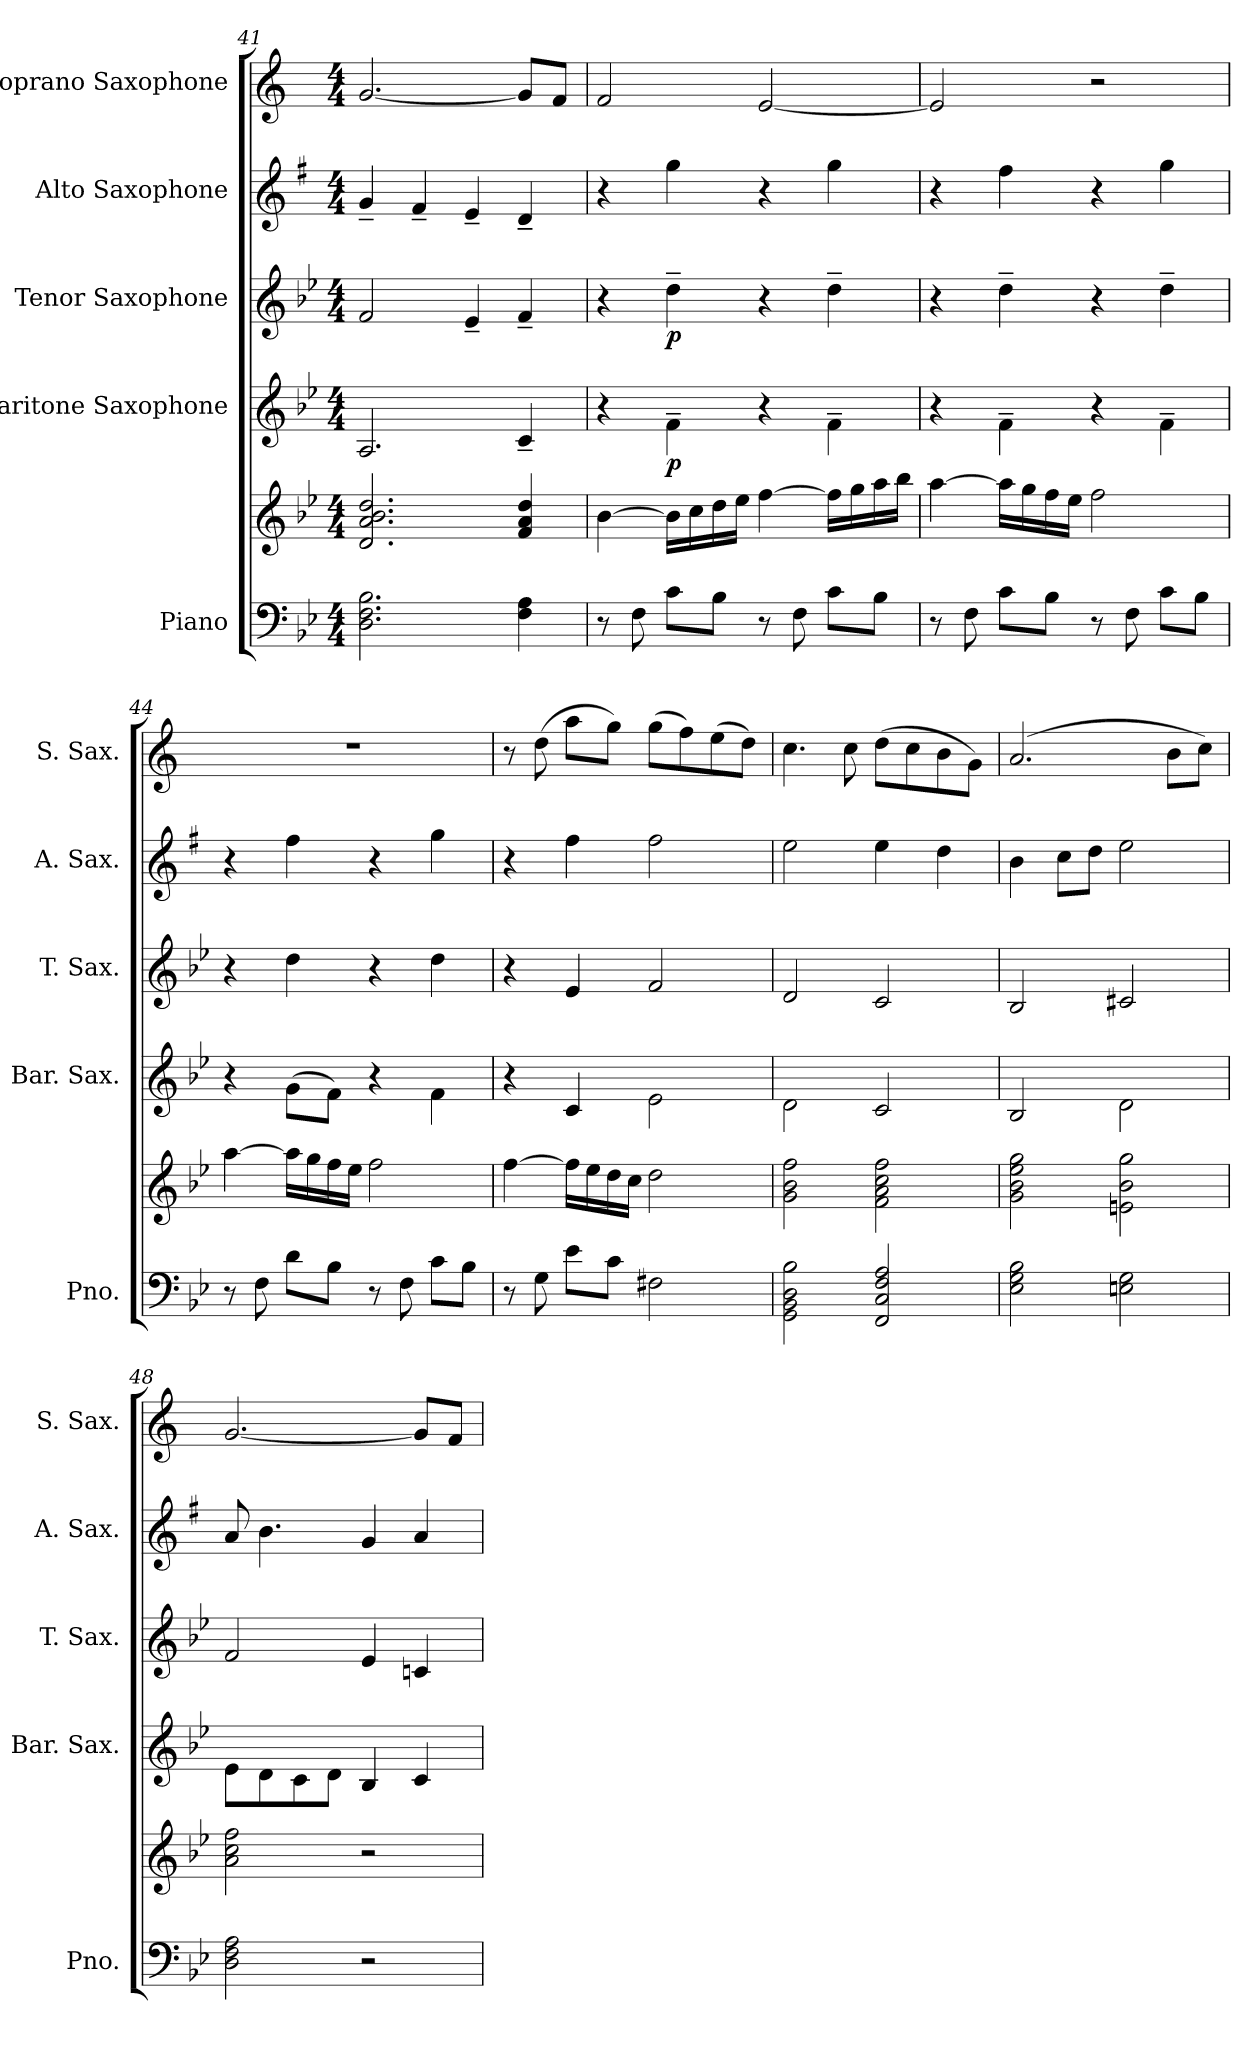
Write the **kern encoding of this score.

**kern	**kern	**kern	**dynam	**kern	**dynam	**kern	**kern
*part5	*part5	*part4	*part4	*part3	*part3	*part2	*part1
*staff6	*staff5	*staff4	*staff4	*staff3	*staff3	*staff2	*staff1
*I"Piano	*	*I"Baritone Saxophone	*	*I"Tenor Saxophone	*	*I"Alto Saxophone	*I"Soprano Saxophone
*I'Pno.	*	*I'Bar. Sax.	*	*I'T. Sax.	*	*I'A. Sax.	*I'S. Sax.
*clefF4	*clefG2	*clefG2	*	*clefG2	*	*clefG2	*clefG2
*	*	*ITrd12c21	*	*ITrd8c14	*	*ITrd5c9	*ITrd1c2
*k[b-e-]	*k[b-e-]	*k[b-e-]	*	*k[b-e-]	*	*k[b-e-]	*k[b-e-]
*M4/4	*M4/4	*M4/4	*	*M4/4	*	*M4/4	*M4/4
=41	=41	=41	=41	=41	=41	=41	=41
2.D\ 2.F\ 2.B-\	2.d/ 2.a/ 2.b-/ 2.dd/	2.AA/	.	2F/	.	4B-~/	[2.f/
.	.	.	.	.	.	4A~/	.
.	.	.	.	4E-~/	.	4G~/	.
4F\ 4A\	4f/ 4a/ 4dd/	4C~/	.	4F~/	.	4F~/	8f/L]
.	.	.	.	.	.	.	8e-/J
=42	=42	=42	=42	=42	=42	=42	=42
*	*	*	*	*	*	*	*MM75
8r	[4b-\	4r	.	4r	.	4r	2e-/
8F\	.	.	.	.	.	.	.
!	!	!	!LO:DY:b	!	!LO:DY:b	!	!
8c\L	16b-\LL]	4F~\	p	4d~\	p	4b-\	.
.	16cc\	.	.	.	.	.	.
8B-\J	16dd\	.	.	.	.	.	.
.	16ee-\JJ	.	.	.	.	.	.
8r	[4ff\	4r	.	4r	.	4r	[2d/
8F\	.	.	.	.	.	.	.
8c\L	16ff\LL]	4F~\	.	4d~\	.	4b-\	.
.	16gg\	.	.	.	.	.	.
8B-\J	16aa\	.	.	.	.	.	.
.	16bb-\JJ	.	.	.	.	.	.
=43	=43	=43	=43	=43	=43	=43	=43
8r	[4aa\	4r	.	4r	.	4r	2d/]
8F\	.	.	.	.	.	.	.
8c\L	16aa\LL]	4F~\	.	4d~\	.	4a\	.
.	16gg\	.	.	.	.	.	.
8B-\J	16ff\	.	.	.	.	.	.
.	16ee-\JJ	.	.	.	.	.	.
8r	2ff\	4r	.	4r	.	4r	2r
8F\	.	.	.	.	.	.	.
8c\L	.	4F~\	.	4d~\	.	4b-\	.
8B-\J	.	.	.	.	.	.	.
!!LO:PB:g=z
=44	=44	=44	=44	=44	=44	=44	=44
8r	[4aa\	4r	.	4r	.	4r	1r
8F\	.	.	.	.	.	.	.
8d\L	16aa\LL]	(8G\L	.	4d\	.	4a\	.
.	16gg\	.	.	.	.	.	.
8B-\J	16ff\	8F\J)	.	.	.	.	.
.	16ee-\JJ	.	.	.	.	.	.
8r	2ff\	4r	.	4r	.	4r	.
8F\	.	.	.	.	.	.	.
8c\L	.	4F\	.	4d\	.	4b-\	.
8B-\J	.	.	.	.	.	.	.
=45	=45	=45	=45	=45	=45	=45	=45
8r	[4ff\	4r	.	4r	.	4r	8r
8G\	.	.	.	.	.	.	(8cc\
8e-\L	16ff\LL]	4C/	.	4E-/	.	4a\	8gg\L
.	16ee-\	.	.	.	.	.	.
8c\J	16dd\	.	.	.	.	.	8ff\J)
.	16cc\JJ	.	.	.	.	.	.
2F#X\	2dd\	2E-\	.	2F/	.	2a\	(8ff\L
.	.	.	.	.	.	.	8ee-\)
.	.	.	.	.	.	.	(8dd\
.	.	.	.	.	.	.	8cc\J)
=46	=46	=46	=46	=46	=46	=46	=46
2GG\ 2BB-\ 2D\ 2B-\	2g\ 2b-\ 2ff\	2D\	.	2D/	.	2g\	4.b-\
.	.	.	.	.	.	.	8b-\
2FF/ 2C/ 2F/ 2A/	2f\ 2a\ 2cc\ 2ff\	2C/	.	2C/	.	4g\	(8cc\L
.	.	.	.	.	.	.	8b-\
.	.	.	.	.	.	4f\	8a\
.	.	.	.	.	.	.	8f\J)
=47	=47	=47	=47	=47	=47	=47	=47
2E-\ 2G\ 2B-\	2g\ 2b-\ 2ee-\ 2gg\	2BB-/	.	2BB-/	.	4d\	(2.g/
.	.	.	.	.	.	8e-\L	.
.	.	.	.	.	.	8f\J	.
2En\ 2G\	2en\ 2b-\ 2gg\	2D\	.	2C#X/	.	2g\	.
.	.	.	.	.	.	.	8a\L
.	.	.	.	.	.	.	8b-\J)
=48	=48	=48	=48	=48	=48	=48	=48
2D\ 2F\ 2A\	2a\ 2cc\ 2ff\	8E-\L	.	2F/	.	8c/	[2.f/
.	.	8D\	.	.	.	4.d\	.
.	.	8C\	.	.	.	.	.
.	.	8D\J	.	.	.	.	.
2r	2r	4BB-/	.	4E-/	.	4B-/	.
.	.	4C/	.	4Cn/	.	4c/	8f/L]
.	.	.	.	.	.	.	8e-/J
=	=	=	=	=	=	=	=
*-	*-	*-	*-	*-	*-	*-	*-
